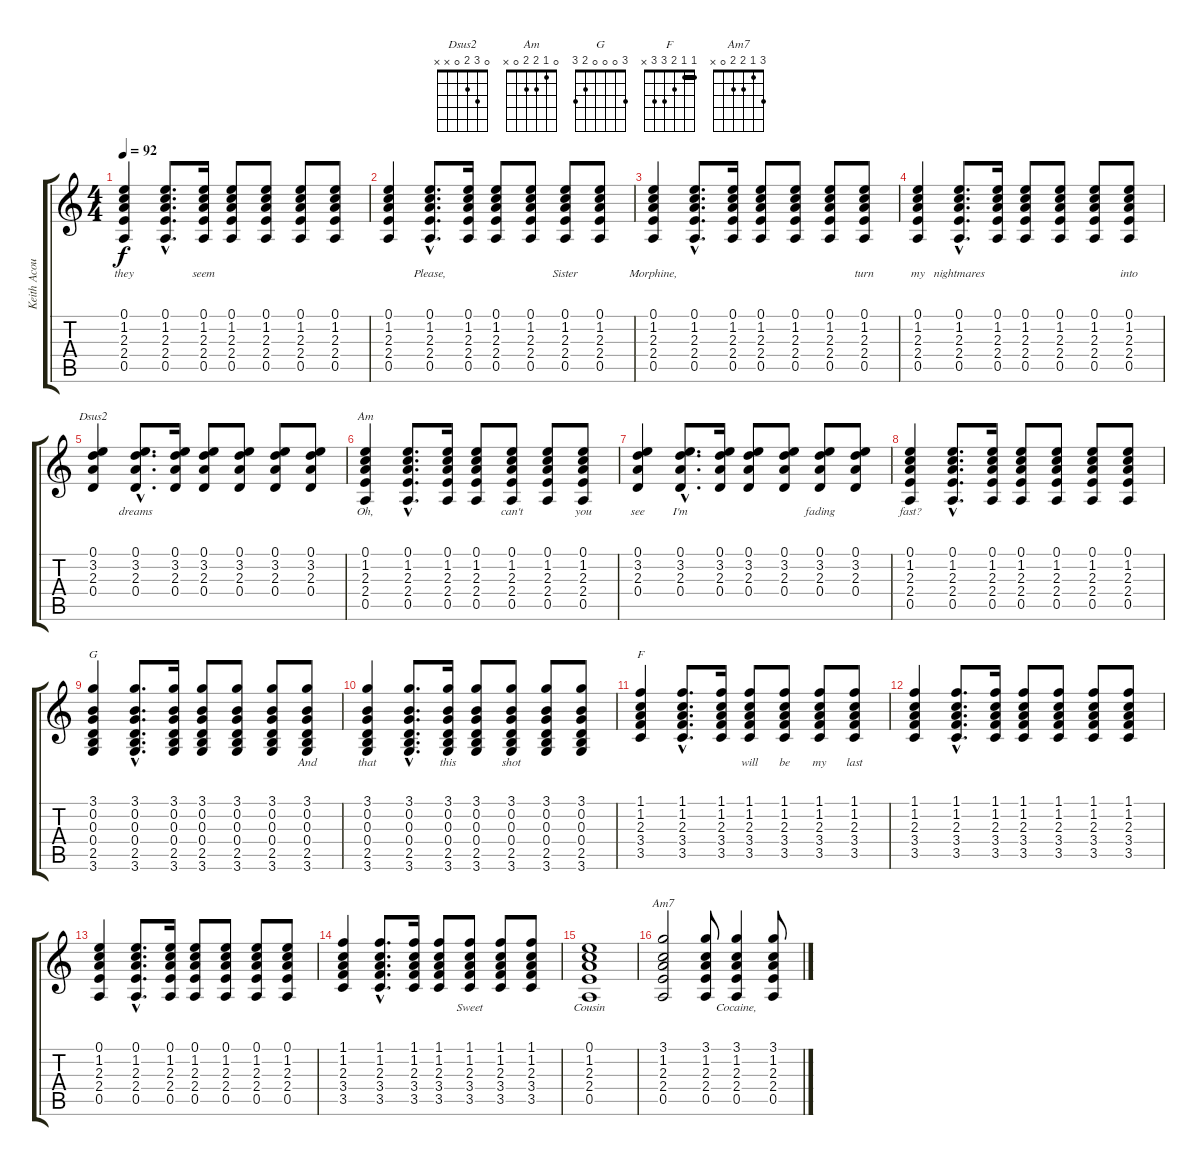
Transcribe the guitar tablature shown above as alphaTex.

\track ("Keith Acoustic" "Keith Acou") {instrument acousticguitarsteel}
\staff {score tabs}
\tuning (E4 B3 G3 D3 A2 E2) {hide}
\chord ("Dsus2" 0 3 2 0 x x)
\chord ("Am" 0 1 2 2 0 x)
\chord ("G" 3 0 0 0 2 3)
\chord ("F" 1 1 2 3 3 x) {barre 1}
\chord ("Am7" 3 1 2 2 0 x)
\ts (4 4)
\tempo 92
\clef g2
\ks c
(0.1 1.2 2.3 2.4 0.5).4{lyrics (0 "they") lyrics (1 "") lyrics (2 "") lyrics (3 "") lyrics (4 "") dy f} (0.1{hac} 1.2{hac} 2.3{hac} 2.4{hac} 0.5{hac}).8{d lyrics (0 "") lyrics (1 "") lyrics (2 "") lyrics (3 "") lyrics (4 "")} (0.1 1.2 2.3 2.4 0.5).16{lyrics (0 "seem") lyrics (1 "") lyrics (2 "") lyrics (3 "") lyrics (4 "")} (0.1 1.2 2.3 2.4 0.5).8{lyrics (0 "") lyrics (1 "") lyrics (2 "") lyrics (3 "") lyrics (4 "")} (0.1 1.2 2.3 2.4 0.5).8{lyrics (0 "") lyrics (1 "") lyrics (2 "") lyrics (3 "") lyrics (4 "")} (0.1 1.2 2.3 2.4 0.5).8{lyrics (0 "") lyrics (1 "") lyrics (2 "") lyrics (3 "") lyrics (4 "")} (0.1 1.2 2.3 2.4 0.5).8{lyrics (0 "") lyrics (1 "") lyrics (2 "") lyrics (3 "") lyrics (4 "")} |
(0.1 1.2 2.3 2.4 0.5).4{lyrics (0 "") lyrics (1 "") lyrics (2 "") lyrics (3 "") lyrics (4 "")} (0.1{hac} 1.2{hac} 2.3{hac} 2.4{hac} 0.5{hac}).8{d lyrics (0 "Please,") lyrics (1 "") lyrics (2 "") lyrics (3 "") lyrics (4 "")} (0.1 1.2 2.3 2.4 0.5).16{lyrics (0 "") lyrics (1 "") lyrics (2 "") lyrics (3 "") lyrics (4 "")} (0.1 1.2 2.3 2.4 0.5).8{lyrics (0 "") lyrics (1 "") lyrics (2 "") lyrics (3 "") lyrics (4 "")} (0.1 1.2 2.3 2.4 0.5).8{lyrics (0 "") lyrics (1 "") lyrics (2 "") lyrics (3 "") lyrics (4 "")} (0.1 1.2 2.3 2.4 0.5).8{lyrics (0 "Sister") lyrics (1 "") lyrics (2 "") lyrics (3 "") lyrics (4 "")} (0.1 1.2 2.3 2.4 0.5).8{lyrics (0 "") lyrics (1 "") lyrics (2 "") lyrics (3 "") lyrics (4 "")} |
(0.1 1.2 2.3 2.4 0.5).4{lyrics (0 "Morphine,") lyrics (1 "") lyrics (2 "") lyrics (3 "") lyrics (4 "")} (0.1{hac} 1.2{hac} 2.3{hac} 2.4{hac} 0.5{hac}).8{d lyrics (0 "") lyrics (1 "") lyrics (2 "") lyrics (3 "") lyrics (4 "")} (0.1 1.2 2.3 2.4 0.5).16{lyrics (0 "") lyrics (1 "") lyrics (2 "") lyrics (3 "") lyrics (4 "")} (0.1 1.2 2.3 2.4 0.5).8{lyrics (0 "") lyrics (1 "") lyrics (2 "") lyrics (3 "") lyrics (4 "")} (0.1 1.2 2.3 2.4 0.5).8{lyrics (0 "") lyrics (1 "") lyrics (2 "") lyrics (3 "") lyrics (4 "")} (0.1 1.2 2.3 2.4 0.5).8{lyrics (0 "") lyrics (1 "") lyrics (2 "") lyrics (3 "") lyrics (4 "")} (0.1 1.2 2.3 2.4 0.5).8{lyrics (0 "turn") lyrics (1 "") lyrics (2 "") lyrics (3 "") lyrics (4 "")} |
(0.1 1.2 2.3 2.4 0.5).4{lyrics (0 "my") lyrics (1 "") lyrics (2 "") lyrics (3 "") lyrics (4 "")} (0.1{hac} 1.2{hac} 2.3{hac} 2.4{hac} 0.5{hac}).8{d lyrics (0 "nightmares") lyrics (1 "") lyrics (2 "") lyrics (3 "") lyrics (4 "")} (0.1 1.2 2.3 2.4 0.5).16{lyrics (0 "") lyrics (1 "") lyrics (2 "") lyrics (3 "") lyrics (4 "")} (0.1 1.2 2.3 2.4 0.5).8{lyrics (0 "") lyrics (1 "") lyrics (2 "") lyrics (3 "") lyrics (4 "")} (0.1 1.2 2.3 2.4 0.5).8{lyrics (0 "") lyrics (1 "") lyrics (2 "") lyrics (3 "") lyrics (4 "")} (0.1 1.2 2.3 2.4 0.5).8{lyrics (0 "") lyrics (1 "") lyrics (2 "") lyrics (3 "") lyrics (4 "")} (0.1 1.2 2.3 2.4 0.5).8{lyrics (0 "into") lyrics (1 "") lyrics (2 "") lyrics (3 "") lyrics (4 "")} |
(0.1 3.2 2.3 0.4).4{ch "Dsus2" lyrics (0 "") lyrics (1 "") lyrics (2 "") lyrics (3 "") lyrics (4 "")} (0.1{hac} 3.2{hac} 2.3{hac} 0.4{hac}).8{d lyrics (0 "dreams") lyrics (1 "") lyrics (2 "") lyrics (3 "") lyrics (4 "")} (0.1 3.2 2.3 0.4).16{lyrics (0 "") lyrics (1 "") lyrics (2 "") lyrics (3 "") lyrics (4 "")} (0.1 3.2 2.3 0.4).8{lyrics (0 "") lyrics (1 "") lyrics (2 "") lyrics (3 "") lyrics (4 "")} (0.1 3.2 2.3 0.4).8{lyrics (0 "") lyrics (1 "") lyrics (2 "") lyrics (3 "") lyrics (4 "")} (0.1 3.2 2.3 0.4).8{lyrics (0 "") lyrics (1 "") lyrics (2 "") lyrics (3 "") lyrics (4 "")} (0.1 3.2 2.3 0.4).8{lyrics (0 "") lyrics (1 "") lyrics (2 "") lyrics (3 "") lyrics (4 "")} |
(0.1 1.2 2.3 2.4 0.5).4{ch "Am" lyrics (0 "Oh,") lyrics (1 "") lyrics (2 "") lyrics (3 "") lyrics (4 "")} (0.1{hac} 1.2{hac} 2.3{hac} 2.4{hac} 0.5{hac}).8{d lyrics (0 "") lyrics (1 "") lyrics (2 "") lyrics (3 "") lyrics (4 "")} (0.1 1.2 2.3 2.4 0.5).16{lyrics (0 "") lyrics (1 "") lyrics (2 "") lyrics (3 "") lyrics (4 "")} (0.1 1.2 2.3 2.4 0.5).8{lyrics (0 "") lyrics (1 "") lyrics (2 "") lyrics (3 "") lyrics (4 "")} (0.1 1.2 2.3 2.4 0.5).8{lyrics (0 "can't") lyrics (1 "") lyrics (2 "") lyrics (3 "") lyrics (4 "")} (0.1 1.2 2.3 2.4 0.5).8{lyrics (0 "") lyrics (1 "") lyrics (2 "") lyrics (3 "") lyrics (4 "")} (0.1 1.2 2.3 2.4 0.5).8{lyrics (0 "you") lyrics (1 "") lyrics (2 "") lyrics (3 "") lyrics (4 "")} |
(0.1 3.2 2.3 0.4).4{lyrics (0 "see") lyrics (1 "") lyrics (2 "") lyrics (3 "") lyrics (4 "")} (0.1{hac} 3.2{hac} 2.3{hac} 0.4{hac}).8{d lyrics (0 "I'm") lyrics (1 "") lyrics (2 "") lyrics (3 "") lyrics (4 "")} (0.1 3.2 2.3 0.4).16{lyrics (0 "") lyrics (1 "") lyrics (2 "") lyrics (3 "") lyrics (4 "")} (0.1 3.2 2.3 0.4).8{lyrics (0 "") lyrics (1 "") lyrics (2 "") lyrics (3 "") lyrics (4 "")} (0.1 3.2 2.3 0.4).8{lyrics (0 "") lyrics (1 "") lyrics (2 "") lyrics (3 "") lyrics (4 "")} (0.1 3.2 2.3 0.4).8{lyrics (0 "fading") lyrics (1 "") lyrics (2 "") lyrics (3 "") lyrics (4 "")} (0.1 3.2 2.3 0.4).8{lyrics (0 "") lyrics (1 "") lyrics (2 "") lyrics (3 "") lyrics (4 "")} |
(0.1 1.2 2.3 2.4 0.5).4{lyrics (0 "fast?") lyrics (1 "") lyrics (2 "") lyrics (3 "") lyrics (4 "")} (0.1{hac} 1.2{hac} 2.3{hac} 2.4{hac} 0.5{hac}).8{d lyrics (0 "") lyrics (1 "") lyrics (2 "") lyrics (3 "") lyrics (4 "")} (0.1 1.2 2.3 2.4 0.5).16{lyrics (0 "") lyrics (1 "") lyrics (2 "") lyrics (3 "") lyrics (4 "")} (0.1 1.2 2.3 2.4 0.5).8{lyrics (0 "") lyrics (1 "") lyrics (2 "") lyrics (3 "") lyrics (4 "")} (0.1 1.2 2.3 2.4 0.5).8{lyrics (0 "") lyrics (1 "") lyrics (2 "") lyrics (3 "") lyrics (4 "")} (0.1 1.2 2.3 2.4 0.5).8{lyrics (0 "") lyrics (1 "") lyrics (2 "") lyrics (3 "") lyrics (4 "")} (0.1 1.2 2.3 2.4 0.5).8{lyrics (0 "") lyrics (1 "") lyrics (2 "") lyrics (3 "") lyrics (4 "")} |
(3.1 0.2 0.3 0.4 2.5 3.6).4{ch "G" lyrics (0 "") lyrics (1 "") lyrics (2 "") lyrics (3 "") lyrics (4 "")} (3.1{hac} 0.2{hac} 0.3{hac} 0.4{hac} 2.5{hac} 3.6{hac}).8{d lyrics (0 "") lyrics (1 "") lyrics (2 "") lyrics (3 "") lyrics (4 "")} (3.1 0.2 0.3 0.4 2.5 3.6).16{lyrics (0 "") lyrics (1 "") lyrics (2 "") lyrics (3 "") lyrics (4 "")} (3.1 0.2 0.3 0.4 2.5 3.6).8{lyrics (0 "") lyrics (1 "") lyrics (2 "") lyrics (3 "") lyrics (4 "")} (3.1 0.2 0.3 0.4 2.5 3.6).8{lyrics (0 "") lyrics (1 "") lyrics (2 "") lyrics (3 "") lyrics (4 "")} (3.1 0.2 0.3 0.4 2.5 3.6).8{lyrics (0 "") lyrics (1 "") lyrics (2 "") lyrics (3 "") lyrics (4 "")} (3.1 0.2 0.3 0.4 2.5 3.6).8{lyrics (0 "And") lyrics (1 "") lyrics (2 "") lyrics (3 "") lyrics (4 "")} |
(3.1 0.2 0.3 0.4 2.5 3.6).4{lyrics (0 "that") lyrics (1 "") lyrics (2 "") lyrics (3 "") lyrics (4 "")} (3.1{hac} 0.2{hac} 0.3{hac} 0.4{hac} 2.5{hac} 3.6{hac}).8{d lyrics (0 "") lyrics (1 "") lyrics (2 "") lyrics (3 "") lyrics (4 "")} (3.1 0.2 0.3 0.4 2.5 3.6).16{lyrics (0 "this") lyrics (1 "") lyrics (2 "") lyrics (3 "") lyrics (4 "")} (3.1 0.2 0.3 0.4 2.5 3.6).8{lyrics (0 "") lyrics (1 "") lyrics (2 "") lyrics (3 "") lyrics (4 "")} (3.1 0.2 0.3 0.4 2.5 3.6).8{lyrics (0 "shot") lyrics (1 "") lyrics (2 "") lyrics (3 "") lyrics (4 "")} (3.1 0.2 0.3 0.4 2.5 3.6).8{lyrics (0 "") lyrics (1 "") lyrics (2 "") lyrics (3 "") lyrics (4 "")} (3.1 0.2 0.3 0.4 2.5 3.6).8{lyrics (0 "") lyrics (1 "") lyrics (2 "") lyrics (3 "") lyrics (4 "")} |
(1.1 1.2 2.3 3.4 3.5).4{ch "F" lyrics (0 "") lyrics (1 "") lyrics (2 "") lyrics (3 "") lyrics (4 "")} (1.1{hac} 1.2{hac} 2.3{hac} 3.4{hac} 3.5{hac}).8{d lyrics (0 "") lyrics (1 "") lyrics (2 "") lyrics (3 "") lyrics (4 "")} (1.1 1.2 2.3 3.4 3.5).16{lyrics (0 "") lyrics (1 "") lyrics (2 "") lyrics (3 "") lyrics (4 "")} (1.1 1.2 2.3 3.4 3.5).8{lyrics (0 "will") lyrics (1 "") lyrics (2 "") lyrics (3 "") lyrics (4 "")} (1.1 1.2 2.3 3.4 3.5).8{lyrics (0 "be") lyrics (1 "") lyrics (2 "") lyrics (3 "") lyrics (4 "")} (1.1 1.2 2.3 3.4 3.5).8{lyrics (0 "my") lyrics (1 "") lyrics (2 "") lyrics (3 "") lyrics (4 "")} (1.1 1.2 2.3 3.4 3.5).8{lyrics (0 "last") lyrics (1 "") lyrics (2 "") lyrics (3 "") lyrics (4 "")} |
(1.1 1.2 2.3 3.4 3.5).4{lyrics (0 "") lyrics (1 "") lyrics (2 "") lyrics (3 "") lyrics (4 "")} (1.1{hac} 1.2{hac} 2.3{hac} 3.4{hac} 3.5{hac}).8{d lyrics (0 "") lyrics (1 "") lyrics (2 "") lyrics (3 "") lyrics (4 "")} (1.1 1.2 2.3 3.4 3.5).16{lyrics (0 "") lyrics (1 "") lyrics (2 "") lyrics (3 "") lyrics (4 "")} (1.1 1.2 2.3 3.4 3.5).8{lyrics (0 "") lyrics (1 "") lyrics (2 "") lyrics (3 "") lyrics (4 "")} (1.1 1.2 2.3 3.4 3.5).8{lyrics (0 "") lyrics (1 "") lyrics (2 "") lyrics (3 "") lyrics (4 "")} (1.1 1.2 2.3 3.4 3.5).8{lyrics (0 "") lyrics (1 "") lyrics (2 "") lyrics (3 "") lyrics (4 "")} (1.1 1.2 2.3 3.4 3.5).8{lyrics (0 "") lyrics (1 "") lyrics (2 "") lyrics (3 "") lyrics (4 "")} |
(0.1 1.2 2.3 2.4 0.5).4{lyrics (0 "") lyrics (1 "") lyrics (2 "") lyrics (3 "") lyrics (4 "")} (0.1{hac} 1.2{hac} 2.3{hac} 2.4{hac} 0.5{hac}).8{d lyrics (0 "") lyrics (1 "") lyrics (2 "") lyrics (3 "") lyrics (4 "")} (0.1 1.2 2.3 2.4 0.5).16{lyrics (0 "") lyrics (1 "") lyrics (2 "") lyrics (3 "") lyrics (4 "")} (0.1 1.2 2.3 2.4 0.5).8{lyrics (0 "") lyrics (1 "") lyrics (2 "") lyrics (3 "") lyrics (4 "")} (0.1 1.2 2.3 2.4 0.5).8{lyrics (0 "") lyrics (1 "") lyrics (2 "") lyrics (3 "") lyrics (4 "")} (0.1 1.2 2.3 2.4 0.5).8{lyrics (0 "") lyrics (1 "") lyrics (2 "") lyrics (3 "") lyrics (4 "")} (0.1 1.2 2.3 2.4 0.5).8{lyrics (0 "") lyrics (1 "") lyrics (2 "") lyrics (3 "") lyrics (4 "")} |
(1.1 1.2 2.3 3.4 3.5).4{lyrics (0 "") lyrics (1 "") lyrics (2 "") lyrics (3 "") lyrics (4 "")} (1.1{hac} 1.2{hac} 2.3{hac} 3.4{hac} 3.5{hac}).8{d lyrics (0 "") lyrics (1 "") lyrics (2 "") lyrics (3 "") lyrics (4 "")} (1.1 1.2 2.3 3.4 3.5).16{lyrics (0 "") lyrics (1 "") lyrics (2 "") lyrics (3 "") lyrics (4 "")} (1.1 1.2 2.3 3.4 3.5).8{lyrics (0 "") lyrics (1 "") lyrics (2 "") lyrics (3 "") lyrics (4 "")} (1.1 1.2 2.3 3.4 3.5).8{lyrics (0 "Sweet") lyrics (1 "") lyrics (2 "") lyrics (3 "") lyrics (4 "")} (1.1 1.2 2.3 3.4 3.5).8{lyrics (0 "") lyrics (1 "") lyrics (2 "") lyrics (3 "") lyrics (4 "")} (1.1 1.2 2.3 3.4 3.5).8{lyrics (0 "") lyrics (1 "") lyrics (2 "") lyrics (3 "") lyrics (4 "")} |
(0.1 1.2 2.3 2.4 0.5).1{lyrics (0 "Cousin") lyrics (1 "") lyrics (2 "") lyrics (3 "") lyrics (4 "")} |
(3.1 1.2 2.3 2.4 0.5).2{ch "Am7" lyrics (0 "") lyrics (1 "") lyrics (2 "") lyrics (3 "") lyrics (4 "")} (3.1 1.2 2.3 2.4 0.5).8{lyrics (0 "") lyrics (1 "") lyrics (2 "") lyrics (3 "") lyrics (4 "")} (3.1 1.2 2.3 2.4 0.5).4{lyrics (0 "Cocaine,") lyrics (1 "") lyrics (2 "") lyrics (3 "") lyrics (4 "")} (3.1 1.2 2.3 2.4 0.5).8{lyrics (0 "") lyrics (1 "") lyrics (2 "") lyrics (3 "") lyrics (4 "")}
